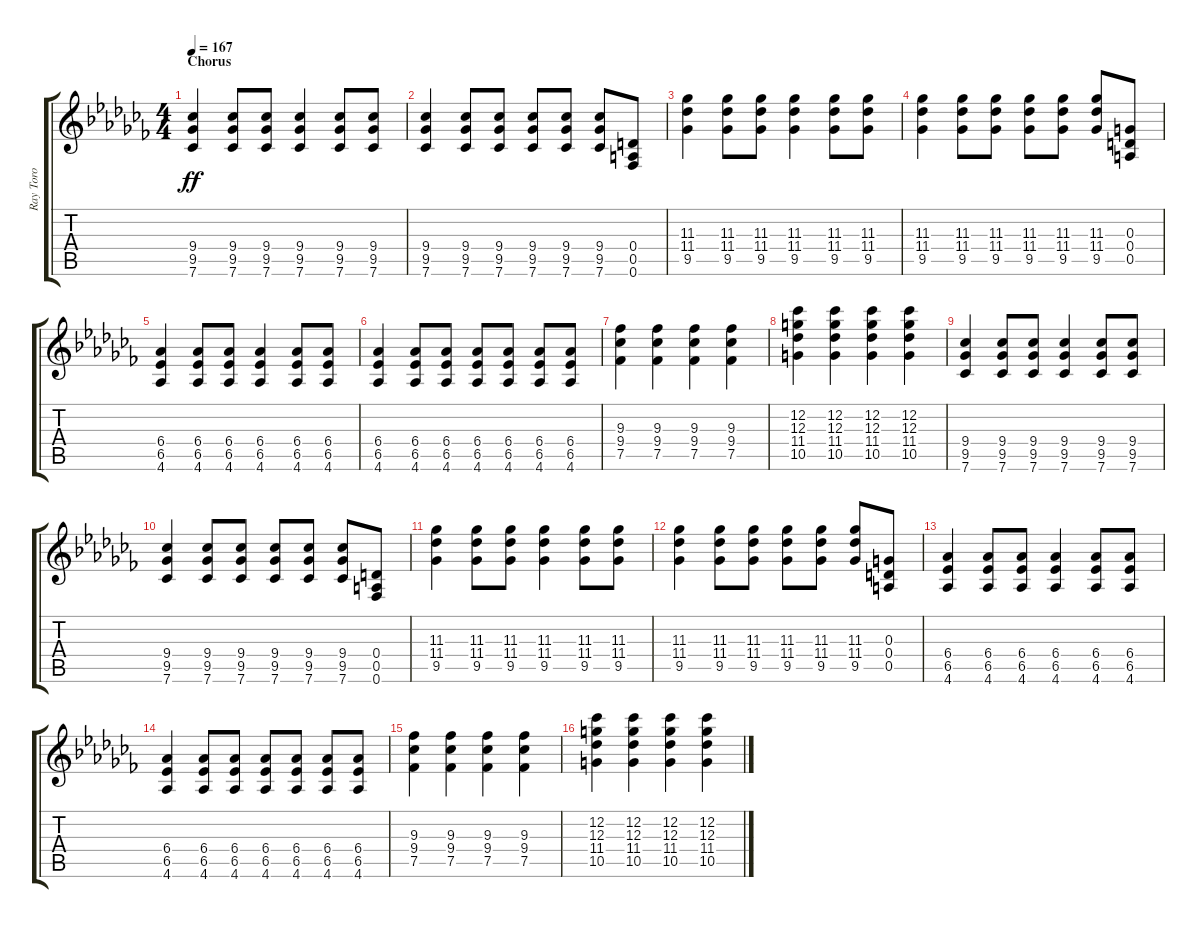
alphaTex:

\track ("Ray Toro" "Ray Toro") {instrument overdrivenguitar}
\staff {score tabs}
\tuning (E4 B3 G3 D3 A2 E2) {hide}
\ts (4 4)
\section ("" "Chorus")
\tempo 167
\clef g2
\ks abminor
(9.4 9.5 7.6).4{dy ff} (9.4 9.5 7.6).8 (9.4 9.5 7.6).8 (9.4 9.5 7.6).4 (9.4 9.5 7.6).8 (9.4 9.5 7.6).8 |
(9.4 9.5 7.6).4 (9.4 9.5 7.6).8 (9.4 9.5 7.6).8 (9.4 9.5 7.6).8 (9.4 9.5 7.6).8 (9.4 9.5 7.6).8 (0.4 0.5 0.6).8 |
(11.3 11.4 9.5).4 (11.3 11.4 9.5).8 (11.3 11.4 9.5).8 (11.3 11.4 9.5).4 (11.3 11.4 9.5).8 (11.3 11.4 9.5).8 |
(11.3 11.4 9.5).4 (11.3 11.4 9.5).8 (11.3 11.4 9.5).8 (11.3 11.4 9.5).8 (11.3 11.4 9.5).8 (11.3 11.4 9.5).8 (0.3 0.4 0.5).8 |
(6.4 6.5 4.6).4 (6.4 6.5 4.6).8 (6.4 6.5 4.6).8 (6.4 6.5 4.6).4 (6.4 6.5 4.6).8 (6.4 6.5 4.6).8 |
(6.4 6.5 4.6).4 (6.4 6.5 4.6).8 (6.4 6.5 4.6).8 (6.4 6.5 4.6).8 (6.4 6.5 4.6).8 (6.4 6.5 4.6).8 (6.4 6.5 4.6).8 |
(9.3 9.4 7.5).4 (9.3 9.4 7.5).4 (9.3 9.4 7.5).4 (9.3 9.4 7.5).4 |
(12.2 12.3 11.4 10.5).4 (12.2 12.3 11.4 10.5).4 (12.2 12.3 11.4 10.5).4 (12.2 12.3 11.4 10.5).4 |
(9.4 9.5 7.6).4 (9.4 9.5 7.6).8 (9.4 9.5 7.6).8 (9.4 9.5 7.6).4 (9.4 9.5 7.6).8 (9.4 9.5 7.6).8 |
(9.4 9.5 7.6).4 (9.4 9.5 7.6).8 (9.4 9.5 7.6).8 (9.4 9.5 7.6).8 (9.4 9.5 7.6).8 (9.4 9.5 7.6).8 (0.4 0.5 0.6).8 |
(11.3 11.4 9.5).4 (11.3 11.4 9.5).8 (11.3 11.4 9.5).8 (11.3 11.4 9.5).4 (11.3 11.4 9.5).8 (11.3 11.4 9.5).8 |
(11.3 11.4 9.5).4 (11.3 11.4 9.5).8 (11.3 11.4 9.5).8 (11.3 11.4 9.5).8 (11.3 11.4 9.5).8 (11.3 11.4 9.5).8 (0.3 0.4 0.5).8 |
(6.4 6.5 4.6).4 (6.4 6.5 4.6).8 (6.4 6.5 4.6).8 (6.4 6.5 4.6).4 (6.4 6.5 4.6).8 (6.4 6.5 4.6).8 |
(6.4 6.5 4.6).4 (6.4 6.5 4.6).8 (6.4 6.5 4.6).8 (6.4 6.5 4.6).8 (6.4 6.5 4.6).8 (6.4 6.5 4.6).8 (6.4 6.5 4.6).8 |
(9.3 9.4 7.5).4 (9.3 9.4 7.5).4 (9.3 9.4 7.5).4 (9.3 9.4 7.5).4 |
(12.2 12.3 11.4 10.5).4 (12.2 12.3 11.4 10.5).4 (12.2 12.3 11.4 10.5).4 (12.2 12.3 11.4 10.5).4
